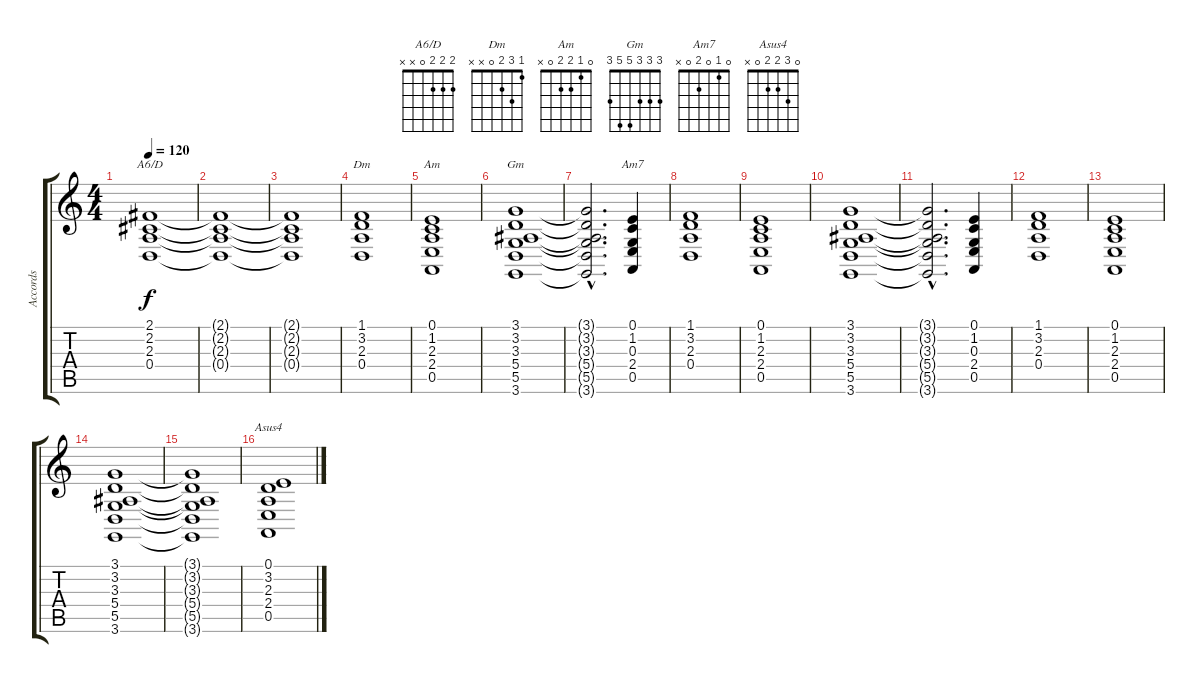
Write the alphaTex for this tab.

\track ("Accords" "Accords") {instrument stringensemble1}
\staff {score tabs}
\tuning (E4 B3 G3 D3 A2 E2) {hide}
\chord ("A6/D" 2 2 2 0 x x)
\chord ("Dm" 1 3 2 0 x x)
\chord ("Am" 0 1 2 2 0 x)
\chord ("Gm" 3 3 3 5 5 3)
\chord ("Am7" 0 1 0 2 0 x)
\chord ("Asus4" 0 3 2 2 0 x)
\ts (4 4)
\tempo 120
\clef g2
\ks c
(2.1 2.2 2.3 0.4).1{ch "A6/D" dy f} |
(2.1{t} 2.2{t} 2.3{t} 0.4{t}).1 |
(2.1{t} 2.2{t} 2.3{t} 0.4{t}).1 |
(1.1 3.2 2.3 0.4).1{ch "Dm"} |
(0.1 1.2 2.3 2.4 0.5).1{ch "Am"} |
(3.1 3.2 3.3 5.4 5.5 3.6).1{ch "Gm"} |
(3.1{hac t} 3.2{hac t} 3.3{hac t} 5.4{hac t} 5.5{hac t} 3.6{hac t}).2{d} (0.1 1.2 0.3 2.4 0.5).4{ch "Am7"} |
(1.1 3.2 2.3 0.4).1 |
(0.1 1.2 2.3 2.4 0.5).1 |
(3.1 3.2 3.3 5.4 5.5 3.6).1 |
(3.1{hac t} 3.2{hac t} 3.3{hac t} 5.4{hac t} 5.5{hac t} 3.6{hac t}).2{d} (0.1 1.2 0.3 2.4 0.5).4 |
(1.1 3.2 2.3 0.4).1 |
(0.1 1.2 2.3 2.4 0.5).1 |
(3.1 3.2 3.3 5.4 5.5 3.6).1 |
(3.1{t} 3.2{t} 3.3{t} 5.4{t} 5.5{t} 3.6{t}).1 |
(0.1 3.2 2.3 2.4 0.5).1{ch "Asus4"}
